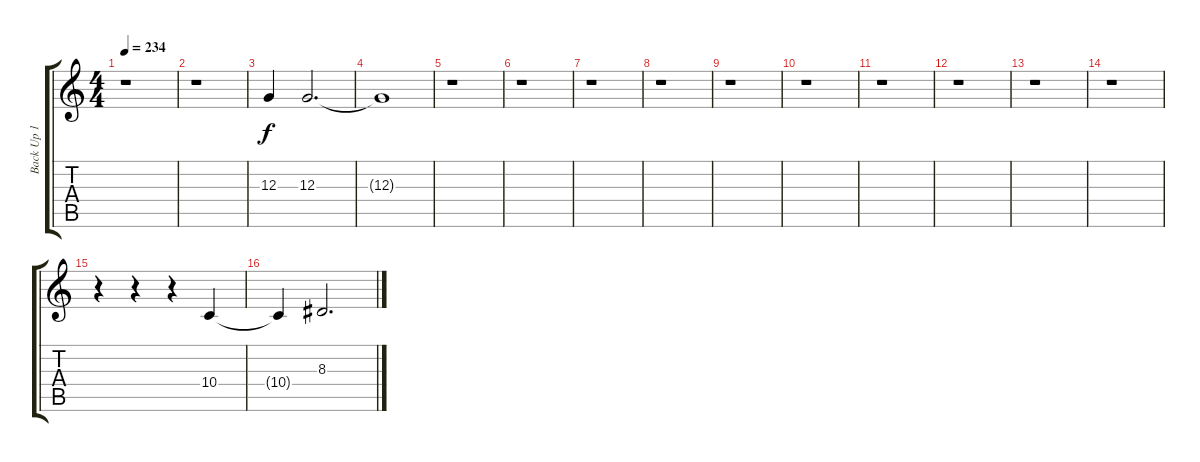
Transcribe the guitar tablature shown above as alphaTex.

\track ("Back Up 1" "Back Up 1") {instrument mutedtrumpet}
\staff {score tabs}
\tuning (E4 B3 G3 D3 A2 E2) {hide}
\ts (4 4)
\tempo 234
\clef g2
\ks c
r.1{dy f} |
r.1 |
12.3.4 12.3.2{d} |
12.3{t}.1 |
r.1 |
r.1 |
r.1 |
r.1 |
r.1 |
r.1 |
r.1 |
r.1 |
r.1 |
r.1 |
r.4 r.4 r.4 10.4.4 |
10.4{t}.4 8.3.2{d}
